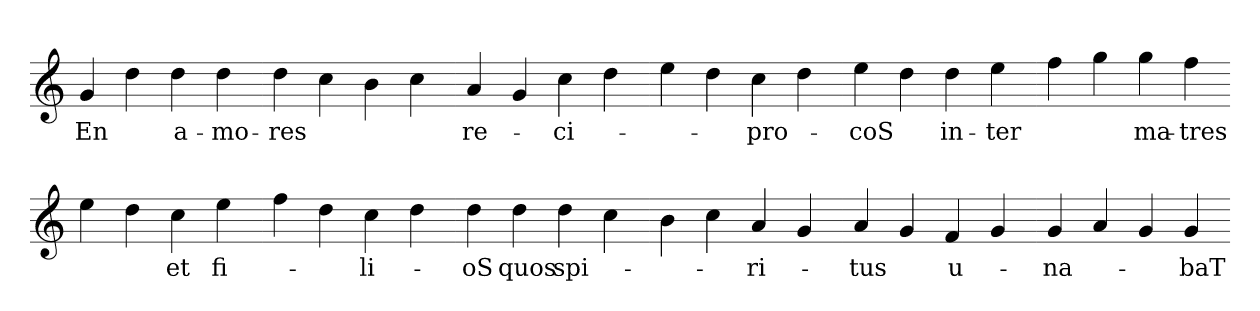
**kern	**text
*part1	*part1
*staff1	*staff1
*clefG2	*
=	=
4g	En
4dd	.
4dd	a-
4dd	mo-
=-	=-
4dd	res
4cc	.
4b	.
4cc	.
=-	=-
4a	re-
4g	.
4cc	ci-
4dd	.
=-	=-
4ee	.
4dd	.
4cc	pro-
4dd	.
=-	=-
4ee	coS
4dd	.
4dd	in-
4ee	ter
=-	=-
4ff	.
4gg	.
4gg	ma-
4ff	tres
=-	=-
4ee	.
4dd	.
4cc	et
4ee	fi-
=-	=-
4ff	.
4dd	.
4cc	li-
4dd	.
=-	=-
4dd	oS
4dd	quos
4dd	spi-
4cc	.
=-	=-
4b	.
4cc	.
4a	ri-
4g	.
=-	=-
4a	tus
4g	.
4f	u-
4g	.
=-	=-
4g	na-
4a	.
4g	.
4g	baT
=-	=-
*-	*-
